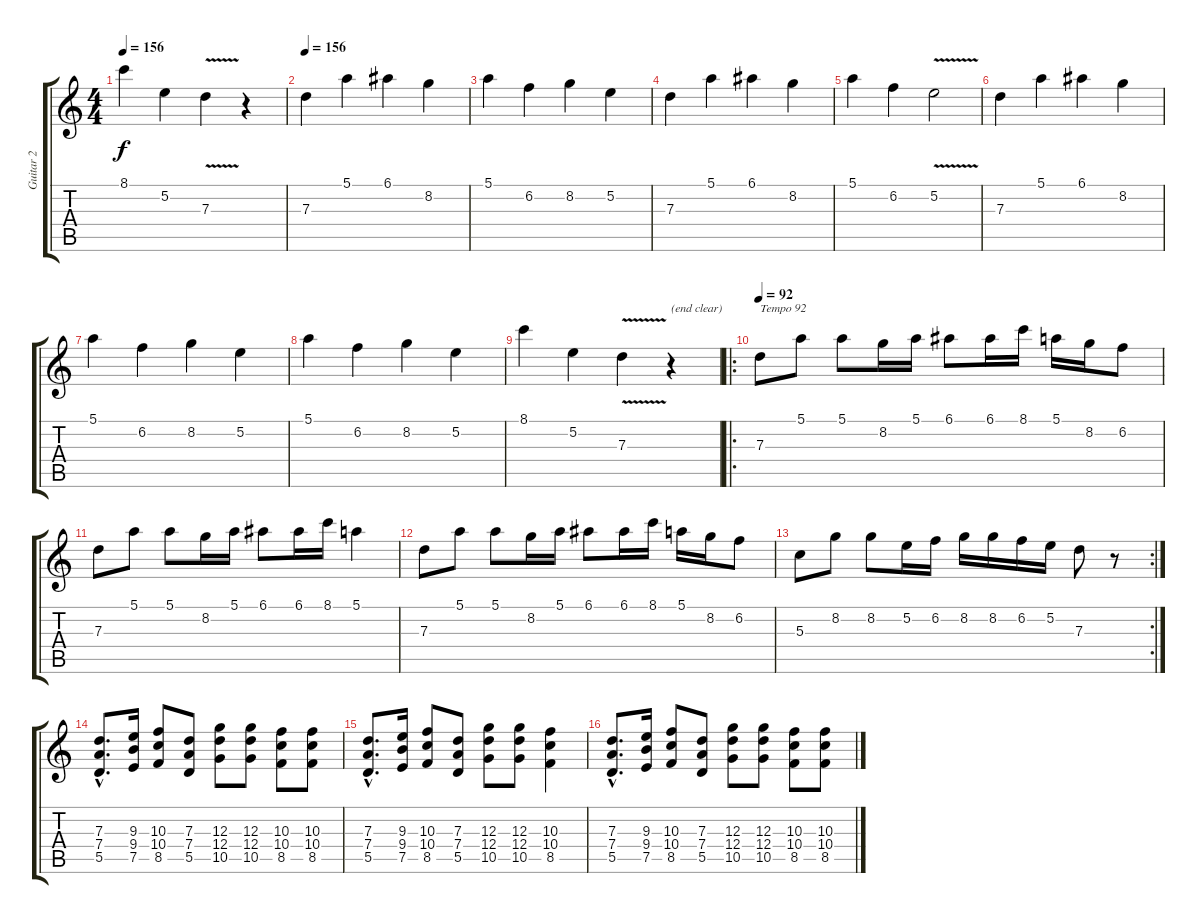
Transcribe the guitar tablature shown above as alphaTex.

\track ("Guitar 2" "Guitar 2") {instrument distortionguitar}
\staff {score tabs}
\tuning (E4 B3 G3 D3 A2 E2) {hide}
\ts (4 4)
\tempo 156
\clef g2
\ks c
8.1.4{dy f} 5.2.4 7.3{v}.4 r.4 |
\tempo 156
7.3.4 5.1.4 6.1.4 8.2.4 |
5.1.4 6.2.4 8.2.4 5.2.4 |
7.3.4 5.1.4 6.1.4 8.2.4 |
5.1.4 6.2.4 5.2{v}.2 |
7.3.4 5.1.4 6.1.4 8.2.4 |
5.1.4 6.2.4 8.2.4 5.2.4 |
5.1.4 6.2.4 8.2.4 5.2.4 |
8.1.4 5.2.4 7.3{v}.4 r.4{txt "(end clear)"} |
\ro
\tempo 92
7.3.8{txt "Tempo 92"} 5.1.8 5.1.8 8.2.16 5.1.16 6.1.8 6.1.16 8.1.16 5.1.16 8.2.16 6.2.8 |
7.3.8 5.1.8 5.1.8 8.2.16 5.1.16 6.1.8 6.1.16 8.1.16 5.1.4 |
7.3.8 5.1.8 5.1.8 8.2.16 5.1.16 6.1.8 6.1.16 8.1.16 5.1.16 8.2.16 6.2.8 |
\rc 2
5.3.8 8.2.8 8.2.8 5.2.16 6.2.16 8.2.16 8.2.16 6.2.16 5.2.16 7.3.8 r.8 |
(7.3{hac} 7.4{hac} 5.5{hac}).8{d} (9.3 9.4 7.5).16 (10.3 10.4 8.5).8 (7.3 7.4 5.5).8 (12.3 12.4 10.5).8 (12.3 12.4 10.5).8 (10.3 10.4 8.5).8 (10.3 10.4 8.5).8 |
(7.3{hac} 7.4{hac} 5.5{hac}).8{d} (9.3 9.4 7.5).16 (10.3 10.4 8.5).8 (7.3 7.4 5.5).8 (12.3 12.4 10.5).8 (12.3 12.4 10.5).8 (10.3 10.4 8.5).4 |
(7.3{hac} 7.4{hac} 5.5{hac}).8{d} (9.3 9.4 7.5).16 (10.3 10.4 8.5).8 (7.3 7.4 5.5).8 (12.3 12.4 10.5).8 (12.3 12.4 10.5).8 (10.3 10.4 8.5).8 (10.3 10.4 8.5).8
